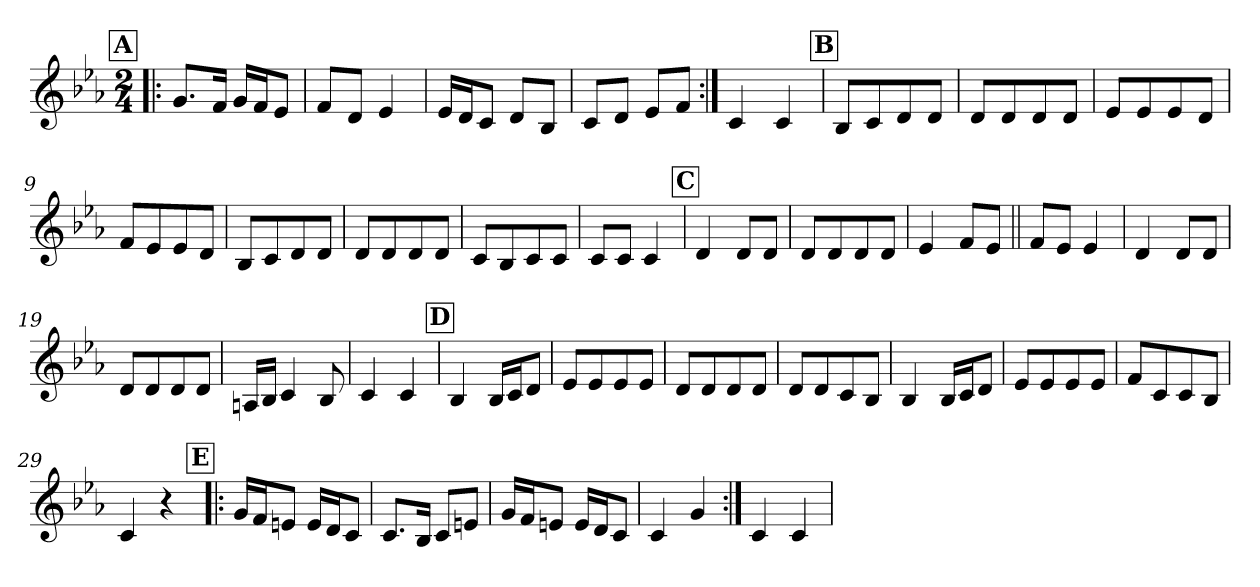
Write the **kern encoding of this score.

**kern
*part1
*staff1
*clefG2
*k[b-e-a-]
*c:
*M2/4
*MM120
!!LO:REH:place=s1:a:B:fs=14:t=A
=1!|:
8.g/L
16f/Jk
16g/LL
16f/J
8e-/J
=2
8f/L
8d/J
4e-/
=3
16e-/LL
16d/J
8c/J
8d/L
8B-/J
=4
8c/L
8d/J
8e-/L
8f/J
=5:|!
4c/
4c/
!!LO:REH:place=s1:a:B:fs=14:t=B
=6
8B-/L
8c/
8d/
8d/J
=7
8d/L
8d/
8d/
8d/J
=8
8e-/L
8e-/
8e-/
8d/J
=9
8f/L
8e-/
8e-/
8d/J
!!LO:LB:g=z
=10
8B-/L
8c/
8d/
8d/J
=11
8d/L
8d/
8d/
8d/J
=12
8c/L
8B-/
8c/
8c/J
=13
8c/L
8c/J
4c/
!!LO:REH:place=s1:a:B:fs=14:t=C
=14
4d/
8d/L
8d/J
=15
8d/L
8d/
8d/
8d/J
=16
4e-/
8f/L
8e-/J
=17||
8f/L
8e-/J
4e-/
=18
4d/
8d/L
8d/J
=19
8d/L
8d/
8d/
8d/J
!!LO:LB:g=z
=20
16An/LL
16B-/JJ
4c/
8B-/
=21
4c/
4c/
!!LO:REH:place=s1:a:B:fs=14:t=D
=22
4B-/
16B-/LL
16c/J
8d/J
=23
8e-/L
8e-/
8e-/
8e-/J
=24
8d/L
8d/
8d/
8d/J
=25
8d/L
8d/
8c/
8B-/J
=26
4B-/
16B-/LL
16c/J
8d/J
=27
8e-/L
8e-/
8e-/
8e-/J
=28
8f/L
8c/
8c/
8B-/J
=29
4c/
4r
!!LO:LB:g=z
!!LO:REH:place=s1:a:B:fs=14:t=E
=30!|:
16g/LL
16f/J
8en/J
16e/LL
16d/J
8c/J
=31
8.c/L
16B-/Jk
8c/L
8en/J
=32
16g/LL
16f/J
8en/J
16e/LL
16d/J
8c/J
=33
4c/
4g/
=34:|!
4c/
4c/
=
*-
